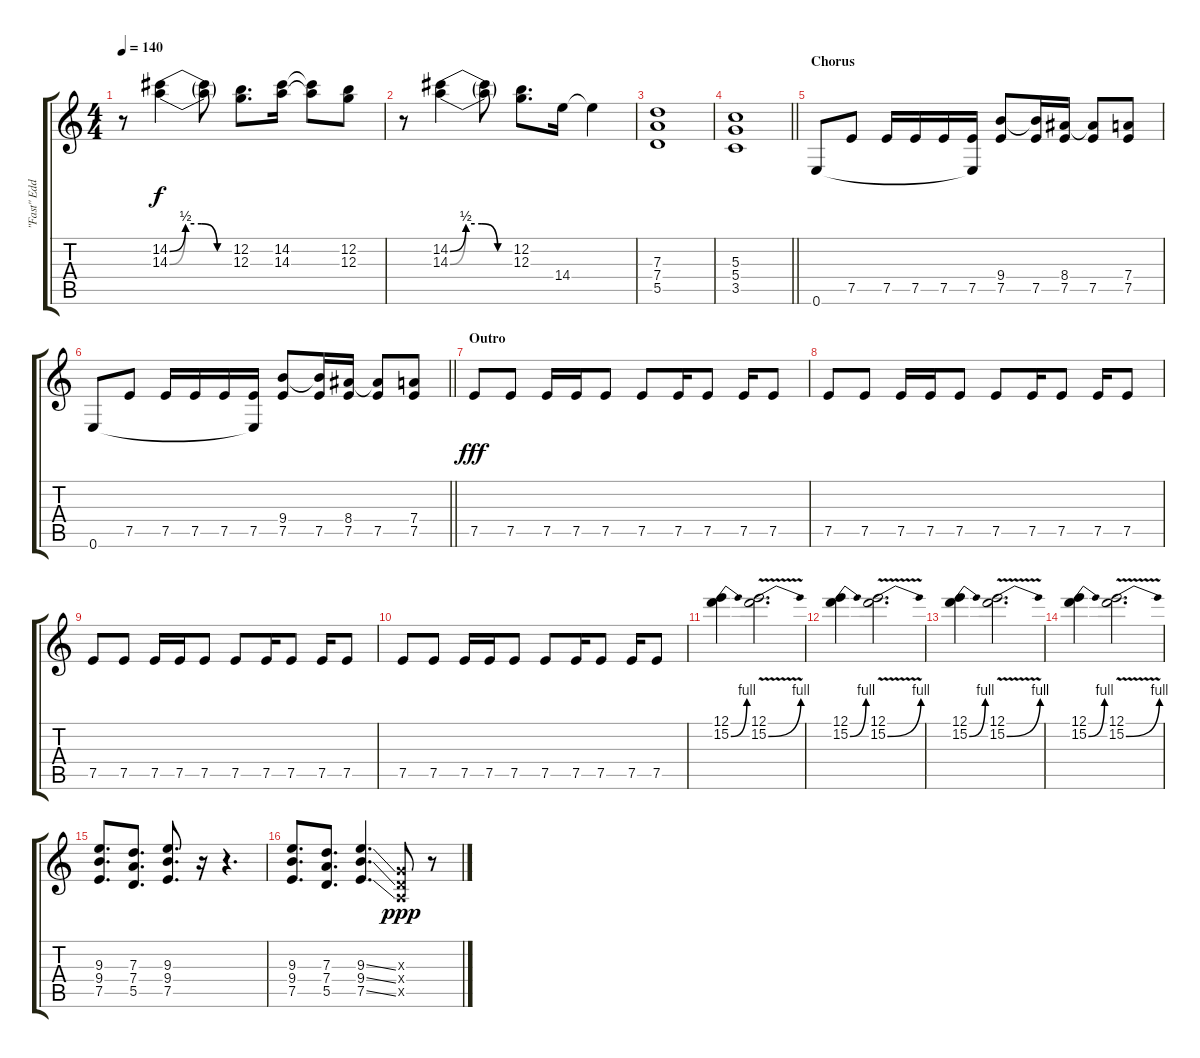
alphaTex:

\track ("\"Fast\" Eddie Clarke (Guitar)" "\"Fast\" Edd") {instrument overdrivenguitar}
\staff {score tabs}
\tuning (E4 B3 G3 D3 A2 E2) {hide}
\ts (4 4)
\tempo 140
\clef g2
\ks c
r.8{dy f} (14.2{be (custom 0 0 15 2 30 2 45 0 60 0)} 14.3{be (custom 0 0 15 2 30 2 45 0 60 0)}).4 (14.2{t} 14.3{t}).8 (12.2 12.3).8{d} (14.2 14.3).16 (14.2{t} 14.3{t}).8 (12.2 12.3).8 |
r.8 (14.2{be (custom 0 0 15 2 30 2 45 0 60 0)} 14.3{be (custom 0 0 15 2 30 2 45 0 60 0)}).4 (14.2{t} 14.3{t}).8 (12.2 12.3).8{d} 14.4.16 14.4{t}.4 |
(7.3 7.4 5.5).1 |
\barLineRight lightlight
(5.3 5.4 3.5).1 |
\section ("" "Chorus")
0.6.8 7.5.8 7.5.16 7.5.16 7.5.16 (7.5 0.6{t}).16 (9.4 7.5).8 (9.4{t} 7.5).16 (8.4 7.5).16 (8.4{t} 7.5).8 (7.4 7.5).8 |
\barLineRight lightlight
0.6.8 7.5.8 7.5.16 7.5.16 7.5.16 (7.5 0.6{t}).16 (9.4 7.5).8 (9.4{t} 7.5).16 (8.4 7.5).16 (8.4{t} 7.5).8 (7.4 7.5).8 |
\section ("" "Outro")
7.5.8{dy fff} 7.5.8 7.5.16 7.5.16 7.5.8 7.5.8 7.5.16 7.5.8 7.5.16 7.5.8 |
7.5.8 7.5.8 7.5.16 7.5.16 7.5.8 7.5.8 7.5.16 7.5.8 7.5.16 7.5.8 |
7.5.8 7.5.8 7.5.16 7.5.16 7.5.8 7.5.8 7.5.16 7.5.8 7.5.16 7.5.8 |
7.5.8 7.5.8 7.5.16 7.5.16 7.5.8 7.5.8 7.5.16 7.5.8 7.5.16 7.5.8 |
(12.1 15.2{be (bend 0 0 60 4)}).4 (12.1{v} 15.2{be (bend 0 0 60 4) v}).2{d} |
(12.1 15.2{be (bend 0 0 60 4)}).4 (12.1{v} 15.2{be (bend 0 0 60 4) v}).2{d} |
(12.1 15.2{be (bend 0 0 60 4)}).4 (12.1{v} 15.2{be (bend 0 0 60 4) v}).2{d} |
(12.1 15.2{be (bend 0 0 60 4)}).4 (12.1{v} 15.2{be (bend 0 0 60 4) v}).2{d} |
(9.3 9.4 7.5).8{d} (7.3 7.4 5.5).8{d} (9.3 9.4 7.5).8{d} r.16 r.4{d} |
(9.3 9.4 7.5).8{d} (7.3 7.4 5.5).8{d} (9.3{ss} 9.4{ss} 7.5{ss}).4{d} (0.3{x} 0.4{x} 0.5{x}).8{dy ppp} r.8
